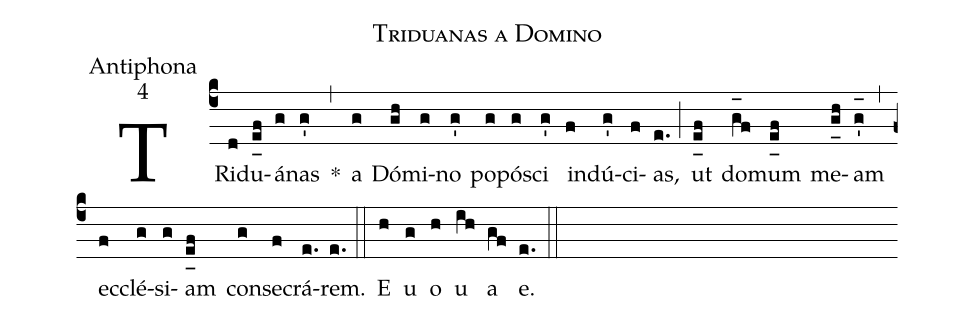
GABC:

name:Triduanas a Domino;
office-part:Antiphona;
mode:4;
%%
(c4) TRi(d)du(e_[uh:l]f)á(g)nas(g') *(,) a(g) Dó(gh)mi(g)no(g') po(g)pó(g)sci(g') in(f)dú(g')ci(f)as,(e.) (;) ut(e_[uh:l]f) do(g_[oh:h]f)mum(e_[uh:l]f) me(g_[uh:l]h)am(g'_[oh:h]) (,) ec(f)clé(g)si(g)am(e_[uh:l]f) con(g)se(f)crá(e.)rem.(e.) (::) <eu>E(h) u(g) o(h) u(ih) a(gf) e.</eu>(e.) (::)
